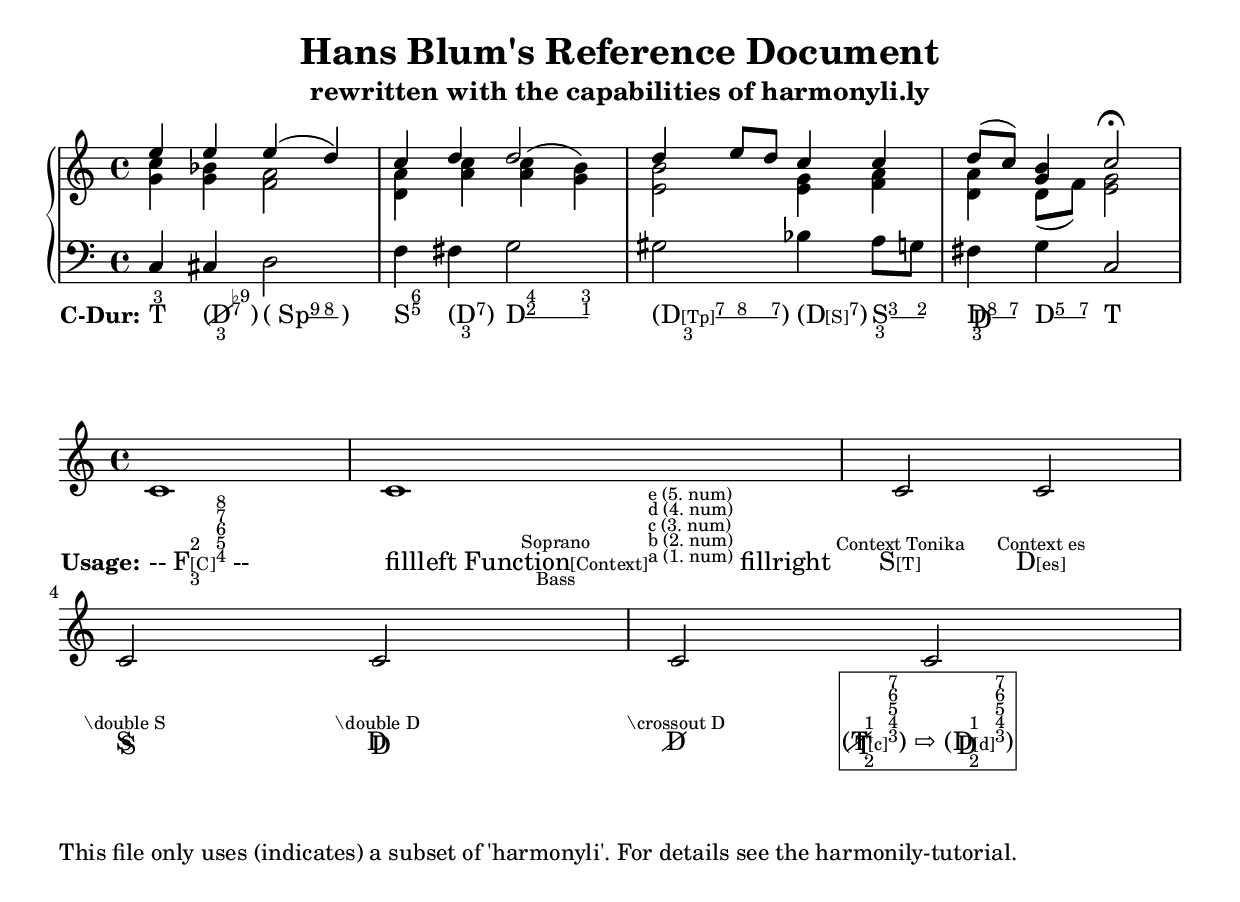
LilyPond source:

% sn967.ly :- a re-implementation of Hans Blum's reference document
% Copyright (c) 2019 Hans Blum, Karsten Reincke, 
%
% This file uses the score by which Hans Blum has explained / implemented
% his version of inserting Functional Harmony Analysis Symbols (FHAS) 
% see http://lsr.di.unimi.it/LSR/Item?id=967
% 
% It replaces his symbols by the equivalents of harmonyli.ly to verify that 
% harmonyli.ly has at least the same expressiveness like as Hans Blum's 
% preparatory work

% As reference to him, this file is named by a condensed version of the title
% "snippet no 977 of the LilyPond % Snippet Repository" = sn967.ly

% This file is distributed under the terms of the MIT license:
% --------------------------------------
% Copyright 2019 Karsten Reincke (Frankfurt), Hans Blum, 

% Permission is hereby granted, free of charge, to any person obtaining a copy 
% of this software and associated documentation files (the "Software"), to deal 
% in the Software without restriction, including without limitation the rights 
% to use, copy, modify, merge, publish, distribute, sublicense, and/or sell 
% copies of the Software, and to permit persons to whom the Software is 
% furnished to do so, subject to the following conditions:

% The above copyright notice and this permission notice shall be included in all 
% copies or substantial portions of the Software.

% THE SOFTWARE IS PROVIDED "AS IS", WITHOUT WARRANTY OF ANY KIND, EXPRESS OR 
% IMPLIED, INCLUDING BUT NOT LIMITED TO THE WARRANTIES OF MERCHANTABILITY, 
% FITNESS FOR A PARTICULAR PURPOSE AND NONINFRINGEMENT. IN NO EVENT SHALL THE 
% AUTHORS OR COPYRIGHT HOLDERS BE LIABLE FOR ANY CLAIM, DAMAGES OR OTHER 
% LIABILITY, WHETHER IN AN ACTION OF CONTRACT, TORT OR OTHERWISE, ARISING 
% FROM, OUT OF OR IN CONNECTION WITH THE SOFTWARE OR THE USE OR OTHER DEALINGS 
% IN THE SOFTWARE.

\version "2.20.0"

% harmonyli.ly :- a library for inserting Functional Harmony Analysis Symbols 
% into musical scores encoded in and created by LilyPOnd
%
% Copyright (c) 2019 Karsten Reincke, Frankfurt, Hans Blum
%
% release 1.2
%
% This file is distributed either under the terms of the MIT license or under 
% the terms of the GPLv3 license. Feel free to choose the distribution method 
% you prefer by deleting the unsuitable licensing statement (Don't delete both): 
%
% (a) If you want to use it under the terms of the MIT license erase the 
%     following GPLv3 licensing statement:
% (b) If you want to use harmonyli.ly under the terms of the GPLv2 license
%      erase the following MIT license text
%
% GPLv3-Licensing Statement
% -------------------------

% This program is free software: you can redistribute it and/or modify
% it under the terms of the GNU General Public License as published by
% the Free Software Foundation, either version 3 of the License, or
% (at your option) any later version.

% This program is distributed in the hope that it will be useful,
% but WITHOUT ANY WARRANTY; without even the implied warranty of
% MERCHANTABILITY or FITNESS FOR A PARTICULAR PURPOSE.  See the
% GNU General Public License for more details.

% You should have received a copy of the GNU General Public License
% along with this program.  If not, see <https://www.gnu.org/licenses/>.

% MIT-License and Licensing Statement
% --------------------------------------
% Copyright 2019 Karsten Reincke, Frankfurt

% Permission is hereby granted, free of charge, to any person 
% obtaining a copy of this software and associated documentation 
% files (the "Software"), to deal in the Software without 
% restriction, including without limitation the rights to use, 
% copy, modify, merge, publish, distribute, sublicense, and/or sell 
% copies of the Software, and to permit persons to whom the 
% Software is furnished to do so, subject to the following conditions:

% The above copyright notice and this permission notice shall be 
% included in all copies or substantial portions of the Software.

% THE SOFTWARE IS PROVIDED "AS IS", WITHOUT WARRANTY OF ANY KIND, 
% EXPRESS OR IMPLIED, INCLUDING BUT NOT LIMITED TO THE WARRANTIES 
% OF MERCHANTABILITY, FITNESS FOR A PARTICULAR PURPOSE AND 
% NONINFRINGEMENT. IN NO EVENT SHALL THE AUTHORS OR COPYRIGHT 
% HOLDERS BE LIABLE FOR ANY CLAIM, DAMAGES OR OTHER LIABILITY, 
% WHETHER IN AN ACTION OF CONTRACT, TORT OR OTHERWISE, ARISING 
% FROM, OUT OF OR IN CONNECTION WITH THE SOFTWARE OR THE USE 
% OR OTHER DEALINGS IN THE SOFTWARE.
%
% Some Compliance Hints: 
% ----------------------
% (A) MIT Usage
% -------------
% (1) For using harmonyli.ly compliantly it is sufficient if the
% MIT license text is part of this file.
% (2) For modifying harmonyli.ly compliantly or for using part of
% it, it is sufficient if the MIT license text is included in 
% all copies or substantial portions
% (3) Under the terms of the MIT license you may use harmonyli.ly
% as part of your overarching work and you may distribute this
% overarching complex as whole under any license you want. But
% you may not erase the MIT license text in this file or in
% all derived files - just as the MIT license requires:
%
% The above copyright notice and this permission notice shall be 
% included in all copies or substantial portions of the Software.
%
% (B) GPLv3 Usage
% ---------------
% If you prefer to distribute harmonyli.ly under the terms of the
% GPLv3, then you have to fulfill all requirements of the GPLv3,
% especially those of §4 and §5 (strong copyleft effect and so on)
% and those of §6 (Conveying Non-Source Forms)
%
%%%%%%%%%%%%%%%%%%%%%%%%%%%%%%%%%%%%%%%%%%%%%%%%%%%%%%%%%%%%%%%%%%%%

% Reference to groundwork
% -----------------------
% harmonyli.ly heavily uses ideas and code of Klaus Blum's groundwork which has 
% been published in the 'Lilypond Snippet Repository':
% -> http://lsr.di.unimi.it/LSR/Item?id=967
%
% In a mail from Nov. the 4th 2019 Klaus Blum explicitly approved that he 
% a) distributes his code under the terms of the (American) public domain 
% b) agrees to use his file as groundwork for harmonyli.ly
% c) to distribute the result under the terms of of a dual-license: the user 
%    shall be enabled to choose whether he wants to use it under the terms
%   of the GPLv3 or the MIT
%
% Just as Klaus Blum's groundwork, also harmonyli.ly uses some explanations of 
% Neil Puttock by which he described the use text span engraver.
% -> http://www.mail-archive.com/lilypond-user%40gnu.org/msg60732.html
%%%%%%%%%%%%%%%%%%%%%%%%%%%%%%%%%%%%%%%%%%%%%%%%%%%%%%%%%%%%%%%%%%%%

\version "2.20.0"


%%%%%%%%%%%%%%%%%%%%%%%%%%%%%%%%%%%%%%%%%%%%%%%%%%%%%%%%%%%%%%%%%%%%%%%%%%%
% For details of the implementation take a look at the tutorial in doc 
%%%%%%%%%%%%%%%%%%%%%%%%%%%%%%%%%%%%%%%%%%%%%%%%%%%%%%%%%%%%%%%%%%%%%%%%%%%%


% harmonyli.ly config area

% ImInfix

#(define imInfix "")


% ---------------------------------------------------------------------
% Harmonyli Interface No 1: The basic method for inserting all manually
% ---------------------------------------------------------------------

#(define-markup-command (addnum layout props adc adn ANL)
  (markup? markup? list?)
  (interpret-markup layout props
    (cond 
      ( (member adc ANL)
        #{
           \markup \numx #adn
        #}
      )
      ( else
        #{
           \markup  #adn 
        #}
      )
    )
  )
)
 
#(define-markup-command (has layout props RS SN BN aN bN cN dN eN CT fstl fstr NUNS)
  (markup? markup? markup? markup? markup? markup? markup? markup? markup? markup? markup? list?)
  (let* ((lCT (string-append "[" CT "]")))
    (if (equal? CT "")(set! lCT ""))
    (interpret-markup layout props
     #{
       \markup{
         \concat {
           $fstl
           \override #'(baseline-skip . 1.4)
           \center-column {
             \override #`(direction . ,UP)
             \override #'(baseline-skip . 2.0)
             \dir-column {
               \halign #CENTER
                \concat { $RS \tiny {  $lCT  } }
               \tiny
               \halign #CENTER
               $SN
             }
             \tiny
             $BN
           }
           \tiny
           \override #`(direction . ,UP)
           \override #'(baseline-skip . 0.8)
           \dir-column {
             " "
             {
               \override #`(direction . ,UP)
               \override #'(baseline-skip . 1.3)
               \dir-column { 
                 \addnum "a" $aN $NUNS  
                 \addnum "b" $bN $NUNS  
                 \addnum "c" $cN $NUNS
                 \addnum "d" $dN $NUNS   
                 \addnum "e" $eN $NUNS  
               }
             }
           }
           $fstr
         }
       }
     #}
 )))
 

#(define-markup-command 
  (rfhas layout props 
    RSl SNl BNl aNl bNl cNl dNl eNl CTl fstll fstrl NUNSl
    RSr SNr BNr aNr bNr cNr dNr eNr CTr fstlr fstrr NUNSr
    )
  ( markup? markup? markup? markup? markup? markup? markup? markup? markup?
    markup? markup? list?
    markup? markup? markup? markup? markup? markup? markup?
    markup? markup? markup? markup? list?
  )

    (interpret-markup layout props
     #{
        \markup{
          \concat {
            \box
            \concat {
              \has #RSl #SNl #BNl #aNl #bNl #cNl #dNl #eNl #CTl $fstll $fstrl #NUNSl
              " ⇨ "
              \has #RSr #SNr #BNr #aNr #bNr #cNr #dNr #eNr #CTr $fstlr $fstrr  #NUNSr
            }
            " "
          }      
        }
     #}
 ))
 
% ------------------------------------------------------------------------------
% Harmonyli Interface No 2.A: The core method for inserting only relevant values
% ------------------------------------------------------------------------------

#(define BNoteKey "B")
#(define SNoteKey "S")
#(define aNoteKey "a")
#(define bNoteKey "b")
#(define cNoteKey "c")
#(define dNoteKey "d")
#(define eNoteKey "e")
#(define fsKeyL "fl")
#(define fsKeyR "fr")
#(define nuKey "n")

#(define RsSpec "T")
#(define RsCont "C")

#(define NBNoteKey "nB")
#(define NSNoteKey "nS")
#(define NaNoteKey "na")
#(define NbNoteKey "nb")
#(define NcNoteKey "nc")
#(define NdNoteKey "nd")
#(define NeNoteKey "ne")
#(define NRsSpec "nT")
#(define NRsCont "nC")
#(define NfsKeyL "nfl")
#(define NfsKeyR "nfr")
#(define NnuKey "nn")

#(define BNoteDValue "")
#(define SNoteDValue "")
#(define aNoteDValue "")
#(define bNoteDValue "")
#(define cNoteDValue "")
#(define dNoteDValue "")
#(define eNoteDValue "")
#(define fsDValue "") 
#(define RsSpecDValue "")
#(define RsContDValue "")

#(define nuDValue (list ))

% The RS can be crossed out and or doubled To express the combinations
% we invent a parameter RS taking the values [ n (normal) | x | d | xd ]
% x

% evaluating the arguments:
% gets the associatedList and the key of the wanted RFS element
% if any pair in the list contains the key, it returns the value
% defined in the pair, otherwise it returns the default value
#(define (assign keyValue assocList defaultValue)
  (string? list?)
  (let* ((localPair (assoc keyValue assocList)))
    (if localPair (cdr localPair) defaultValue)
  )
)

% INTERFACE 2.A
% returns the Riemann Function Symbol as markup
#(define-markup-command (setHas layout props RS AL)
  (markup? list?)
  (let*
    ( 
      (lRS (assign RsSpec AL RsSpecDValue ))
      (lBN (assign BNoteKey AL BNoteDValue))
      (lSN (assign SNoteKey AL SNoteDValue))
      (laN (assign aNoteKey AL aNoteDValue))
      (lbN (assign bNoteKey AL bNoteDValue))
      (lcN (assign cNoteKey AL cNoteDValue))
      (ldN (assign dNoteKey AL dNoteDValue))
      (leN (assign eNoteKey AL eNoteDValue))
      (lCT (assign RsCont AL RsContDValue))
      (lFSl (assign fsKeyL AL fsDValue))
      (lFSr (assign fsKeyR AL fsDValue))
      (lnu (assign nuKey AL nuDValue ))
    )
  
    (interpret-markup layout props
      (cond
        ( (equal? lRS "d")
          #{
             \markup \has \double #RS #lSN #lBN  #laN #lbN #lcN #ldN #leN #lCT #lFSl #lFSr #lnu
          #}
        )
        ( (equal? lRS "x")
          #{
             \markup \has \crossout #RS #lSN #lBN  #laN #lbN #lcN #ldN #leN #lCT #lFSl #lFSr #lnu
          #}
        )
        ( (equal? lRS "xd")
          #{
             \markup \has \crossout \double #RS #lSN #lBN  #laN #lbN #lcN #ldN #leN #lCT #lFSl #lFSr #lnu
          #}
        )
        ( (equal? lRS "dx")
          #{
             \markup \has \crossout \double #RS #lSN #lBN  #laN #lbN #lcN #ldN #leN #lCT #lFSl #lFSr #lnu
          #}
        )
        ( else
          #{
             \markup \has #RS #lSN #lBN  #laN #lbN #lcN #ldN #leN #lCT #lFSl #lFSr #lnu
          #}
        )
      )
    )
   )
 )





% INTERFACE 2.A
% returns the Riemann Function Symbol as markup
#(define-markup-command (setRfHas layout props RSl RSr AL)
  (markup? markup? list?)
  (let*
    ( (lBNl (assign BNoteKey AL BNoteDValue))
      (lSNl (assign SNoteKey AL SNoteDValue))
      (laNl (assign aNoteKey AL aNoteDValue))
      (lbNl (assign bNoteKey AL bNoteDValue))
      (lcNl (assign cNoteKey AL cNoteDValue))
      (ldNl (assign dNoteKey AL dNoteDValue))
      (leNl (assign eNoteKey AL eNoteDValue))
      (lRSl (assign RsSpec AL RsSpecDValue ))
      (lCTl (assign RsCont AL RsContDValue)) 
      (lFSll (assign fsKeyL AL fsDValue))
      (lFSrl (assign fsKeyR AL fsDValue))
      (lnul (assign nuKey AL nuDValue ))
                
      (lBNr (assign NBNoteKey AL BNoteDValue))
      (lSNr (assign NSNoteKey AL SNoteDValue))
      (laNr (assign NaNoteKey AL aNoteDValue))
      (lbNr (assign NbNoteKey AL bNoteDValue))
      (lcNr (assign NcNoteKey AL cNoteDValue))
      (ldNr (assign NdNoteKey AL dNoteDValue))
      (leNr (assign NeNoteKey AL eNoteDValue))
      (lRSr (assign NRsSpec AL RsSpecDValue ))
      (lCTr (assign NRsCont AL RsContDValue))      
      (lFSlr (assign NfsKeyL AL fsDValue))
      (lFSrr (assign NfsKeyR AL fsDValue))
      (lnur (assign nuKey AL nuDValue ))
    )
  
    (interpret-markup layout props
      (cond
        ;; ---------- combinations with left double
        ( (and (equal? lRSl "d") (equal? lRSr "d"))
          #{
             \markup \rfhas 
                \double #RSl #lSNl #lBNl  #laNl #lbNl #lcNl #ldNl #leNl #lCTl #lFSll #lFSrl #lnul
                \double #RSr #lSNr #lBNr  #laNr #lbNr #lcNr #ldNr #leNr #lCTr #lFSlr #lFSrr #lnur
          #}
        )
        ( (and (equal? lRSl "d") (equal? lRSr "x"))
          #{
             \markup \rfhas   
                \double #RSl #lSNl #lBNl  #laNl #lbNl #lcNl #ldNl #leNl #lCTl #lFSll #lFSrl #lnul
                \crossout #RSr #lSNr #lBNr  #laNr #lbNr #lcNr #ldNr #leNr #lCTr #lFSlr #lFSrr #lnur          
          #}
        )
         ( (and (equal? lRSl "d") (equal? lRSr "dx"))
          #{
             \markup \rfhas   
                \double #RSl #lSNl #lBNl  #laNl #lbNl #lcNl #ldNl #leNl #lCTl #lFSll #lFSrl #lnul
                \crossout \double #RSr #lSNr #lBNr  #laNr #lbNr #lcNr #ldNr #leNr #lCTr #lFSlr #lFSrr #lnur             
          #}
        )
         ( (and (equal? lRSl "d") (equal? lRSr "xd"))
          #{
             \markup \rfhas  
                \double #RSl #lSNl #lBNl  #laNl #lbNl #lcNl #ldNl #leNl #lCTl #lFSll #lFSrl #lnul
                \crossout \double #RSr #lSNr #lBNr  #laNr #lbNr #lcNr #ldNr #leNr #lCTr #lFSlr #lFSrr #lnur            
          #}
        )
        ( (and (equal? lRSl "d") (equal? lRSr ""))
          #{
             \markup \rfhas  
                \double #RSl #lSNl #lBNl  #laNl #lbNl #lcNl #ldNl #leNl #lCTl #lFSll #lFSrl #lnul
                #RSr #lSNr #lBNr  #laNr #lbNr #lcNr #ldNr #leNr #lCTr #lFSlr #lFSrr #lnur      
          #}
        )
        ;; ---------- combinations with left crossout
        ( (and (equal? lRSl "x") (equal? lRSr "d"))
          #{
             \markup \rfhas  
                \crossout #RSl #lSNl #lBNl  #laNl #lbNl #lcNl #ldNl #leNl #lCTl #lFSll #lFSrl #lnul
                \double #RSr #lSNr #lBNr  #laNr #lbNr #lcNr #ldNr #leNr #lCTr #lFSlr #lFSrr #lnur            
          #}
        )
        ( (and (equal? lRSl "x") (equal? lRSr "x"))
          #{
             \markup \rfhas  
                \crossout #RSl #lSNl #lBNl  #laNl #lbNl #lcNl #ldNl #leNl #lCTl #lFSll #lFSrl #lnul
                \crossout #RSr #lSNr #lBNr  #laNr #lbNr #lcNr #ldNr #leNr #lCTr #lFSlr #lFSrr #lnur          
          #}
        )
         ( (and (equal? lRSl "x") (equal? lRSr "dx"))
          #{
             \markup \rfhas  
                \crossout #RSl #lSNl #lBNl  #laNl #lbNl #lcNl #ldNl #leNl #lCTl #lFSll #lFSrl #lnul
                \crossout \double #RSr #lSNr #lBNr  #laNr #lbNr #lcNr #ldNr #leNr #lCTr #lFSlr #lFSrr #lnur            
          #}
        )
         ( (and (equal? lRSl "x") (equal? lRSr "xd"))
          #{
             \markup \rfhas  
                \crossout #RSl #lSNl #lBNl  #laNl #lbNl #lcNl #ldNl #leNl #lCTl #lFSll #lFSrl #lnul
                \crossout \double #RSr #lSNr #lBNr  #laNr #lbNr #lcNr #ldNr #leNr #lCTr #lFSlr #lFSrr #lnur           
          #}
        )
        ( (and (equal? lRSl "x") (equal? lRSr ""))
          #{
             \markup \rfhas  
                \crossout #RSl #lSNl #lBNl  #laNl #lbNl #lcNl #ldNl #leNl #lCTl #lFSll #lFSrl #lnul
                #RSr #lSNr #lBNr  #laNr #lbNr #lcNr #ldNr #leNr #lCTr #lFSlr #lFSrr #lnur        
          #}
        )
        ;; ---------- combinations with left crossout double (dx)
        ( (and (equal? lRSl "dx") (equal? lRSr "d"))
          #{
             \markup \rfhas          
                \crossout \double #RSl #lSNl #lBNl  #laNl #lbNl #lcNl #ldNl #leNl #lCTl #lFSll #lFSrl #lnul
                \double #RSr #lSNr #lBNr  #laNr #lbNr #lcNr #ldNr #leNr #lCTr #lFSlr #lFSrr #lnur       
          #}
        )
        ( (and (equal? lRSl "dx") (equal? lRSr "x"))
          #{
             \markup \rfhas  
                \crossout \double #RSl #lSNl #lBNl  #laNl #lbNl #lcNl #ldNl #leNl #lCTl #lFSll #lFSrl #lnul
               \crossout #RSr #lSNr #lBNr  #laNr #lbNr #lcNr #ldNr #leNr #lCTr #lFSlr #lFSrr #lnur         
          #}
        )
         ( (and (equal? lRSl "dx") (equal? lRSr "dx"))
          #{
             \markup \rfhas  
                \crossout \double #RSl #lSNl #lBNl  #laNl #lbNl #lcNl #ldNl #leNl #lCTl #lFSll #lFSrl #lnul
                \crossout \double #RSr #lSNr #lBNr  #laNr #lbNr #lcNr #ldNr #leNr #lCTr #lFSlr #lFSrr #lnur           
          #}
        )
         ( (and (equal? lRSl "dx") (equal? lRSr "xd"))
          #{
             \markup \rfhas  
                \crossout \double #RSl #lSNl #lBNl  #laNl #lbNl #lcNl #ldNl #leNl #lCTl #lFSll #lFSrl #lnul
                \crossout \double #RSr #lSNr #lBNr  #laNr #lbNr #lcNr #ldNr #leNr #lCTr #lFSlr #lFSrr #lnur           
          #}
        )
        ( (and (equal? lRSl "dx") (equal? lRSr ""))
          #{
             \markup \rfhas  
                \crossout \double #RSl #lSNl #lBNl  #laNl #lbNl #lcNl #ldNl #leNl #lCTl #lFSll #lFSrl #lnul
                #RSr #lSNr #lBNr  #laNr #lbNr #lcNr #ldNr #leNr #lCTr #lFSlr #lFSrr #lnur        
          #}
        )
        ;; ---------- combinations with left crossout double (xd)
        ( (and (equal? lRSl "xd") (equal? lRSr "d"))
          #{
             \markup \rfhas  
                \crossout \double #RSl #lSNl #lBNl  #laNl #lbNl #lcNl #ldNl #leNl #lCTl #lFSll #lFSrl #lnul
                \double #RSr #lSNr #lBNr  #laNr #lbNr #lcNr #ldNr #leNr #lCTr #lFSlr #lFSrr #lnur         
          #}
        )
        ( (and (equal? lRSl "xd") (equal? lRSr "x"))
          #{
             \markup \rfhas  
                \crossout \double #RSl #lSNl #lBNl  #laNl #lbNl #lcNl #ldNl #leNl #lCTl #lFSll #lFSrl #lnul
                \crossout #RSr #lSNr #lBNr  #laNr #lbNr #lcNr #ldNr #leNr #lCTr #lFSlr #lFSrr #lnur          
          #}
        )
         ( (and (equal? lRSl "xd") (equal? lRSr "dx"))
          #{
             \markup \rfhas  
                \crossout \double #RSl #lSNl #lBNl  #laNl #lbNl #lcNl #ldNl #leNl #lCTl #lFSll #lFSrl #lnul
                \crossout \double #RSr #lSNr #lBNr  #laNr #lbNr #lcNr #ldNr #leNr #lCTr #lFSlr #lFSrr #lnur           
          #}
        )
         ( (and (equal? lRSl "xd") (equal? lRSr "xd"))
          #{
             \markup \rfhas  
                \crossout \double #RSl #lSNl #lBNl  #laNl #lbNl #lcNl #ldNl #leNl #lCTl #lFSll #lFSrl #lnul
                \crossout \double #RSr #lSNr #lBNr  #laNr #lbNr #lcNr #ldNr #leNr #lCTr #lFSlr #lFSrr #lnur            
          #}
        )
        ( (and (equal? lRSl "xd") (equal? lRSr ""))
          #{
             \markup \rfhas  
                \crossout \double #RSl #lSNl #lBNl  #laNl #lbNl #lcNl #ldNl #leNl #lCTl #lFSll #lFSrl #lnul
                #RSr #lSNr #lBNr  #laNr #lbNr #lcNr #ldNr #leNr #lCTr #lFSlr #lFSrr #lnur          
          #}
        )
        ;; ---------- combinations with left pure
        ( (and (equal? lRSl "") (equal? lRSr "d"))
          #{
             \markup \rfhas  
                #RSl #lSNl #lBNl  #laNl #lbNl #lcNl #ldNl #leNl #lCTl #lFSll #lFSrl #lnul
                \double #RSr #lSNr #lBNr  #laNr #lbNr #lcNr #ldNr #leNr #lCTr #lFSlr #lFSrr #lnur            
          #}
        )
        ( (and (equal? lRSl "") (equal? lRSr "x"))
          #{
             \markup \rfhas  
                #RSl #lSNl #lBNl  #laNl #lbNl #lcNl #ldNl #leNl #lCTl #lFSll #lFSrl #lnul
                \crossout #RSr #lSNr #lBNr  #laNr #lbNr #lcNr #ldNr #leNr #lCTr #lFSlr #lFSrr #lnur           
          #}
        )
         ( (and (equal? lRSl "") (equal? lRSr "dx"))
          #{
             \markup \rfhas  
                #RSl #lSNl #lBNl  #laNl #lbNl #lcNl #ldNl #leNl #lCTl #lFSll #lFSrl #lnul
                \crossout \double #RSr #lSNr #lBNr  #laNr #lbNr #lcNr #ldNr #leNr #lCTr #lFSlr #lFSrr #lnur            
          #}
        )
         ( (and (equal? lRSl "") (equal? lRSr "xd"))
          #{
             \markup \rfhas  
                #RSl #lSNl #lBNl  #laNl #lbNl #lcNl #ldNl #leNl #lCTl #lFSll #lFSrl #lnul
                \crossout \double #RSr #lSNr #lBNr  #laNr #lbNr #lcNr #ldNr #leNr #lCTr #lFSlr #lFSrr #lnur           
          #}
        )

        ( else
          #{
             \markup \rfhas 
                #RSl #lSNl #lBNl  #laNl #lbNl #lcNl #ldNl #leNl #lCTl #lFSll #lFSrl #lnul
                #RSr #lSNr #lBNr  #laNr #lbNr #lcNr #ldNr #leNr #lCTr #lFSlr #lFSrr #lnur         
         #}
        )
      )
    )
   )
 )

% ------------------------------------------------------------------------------
% Harmonyli Interface No 2.B: Functions to use intermediary areas
% ------------------------------------------------------------------------------

% returns the Riemann Function Symbol as markup
#(define-markup-command (setImHas layout props RS AL)
  (markup? list?)
  (let*
    ( (lBN (assign BNoteKey AL BNoteDValue))
      (lSN (assign SNoteKey AL SNoteDValue))
      (laN (assign aNoteKey AL aNoteDValue))
      (lbN (assign bNoteKey AL bNoteDValue))
      (lcN (assign cNoteKey AL cNoteDValue))
      (ldN (assign dNoteKey AL dNoteDValue))
      (leN (assign eNoteKey AL eNoteDValue))
      (lRS (assign RsSpec AL RsSpecDValue ))
      (lCT (assign RsCont AL RsContDValue))
      (lFSl (assign fsKeyL AL fsDValue))
      (lFSr (assign fsKeyR AL fsDValue))
      (lnu (assign nuKey AL nuDValue ))
    )
    (set! lFSl (string-append lFSl "(" imInfix  ))
    (set! lFSr (string-append imInfix  ")" lFSr ))
    (interpret-markup layout props
      (cond
        ( (equal? lRS "d")
          #{
             \markup \has \double #RS #lSN #lBN  #laN #lbN #lcN #ldN #leN #lCT #lFSl #lFSr #lnu
          #}
        )
        ( (equal? lRS "x")
          #{
             \markup \has \crossout #RS #lSN #lBN  #laN #lbN #lcN #ldN #leN #lCT #lFSl #lFSr #lnu
          #}
        )
        ( (equal? lRS "xd")
          #{
             \markup \has \crossout \double #RS #lSN #lBN  #laN #lbN #lcN #ldN #leN #lCT #lFSl #lFSr #lnu
          #}
        )
        ( (equal? lRS "dx")
          #{
             \markup \has \crossout \double #RS #lSN #lBN  #laN #lbN #lcN #ldN #leN #lCT #lFSl #lFSr #lnu
          #}
        )
        ( else
          #{
             \markup \has #RS #lSN #lBN  #laN #lbN #lcN #ldN #leN #lCT #lFSl #lFSr #lnu
          #}
        )
      )
    )
   )
 )

% returns the Riemann Function Symbol as markup
#(define-markup-command (openImRow layout props RS AL)
  (markup? list?)
  (let*
    ( (lBN (assign BNoteKey AL BNoteDValue))
      (lSN (assign SNoteKey AL SNoteDValue))
      (laN (assign aNoteKey AL aNoteDValue))
      (lbN (assign bNoteKey AL bNoteDValue))
      (lcN (assign cNoteKey AL cNoteDValue))
      (ldN (assign dNoteKey AL dNoteDValue))
      (leN (assign eNoteKey AL eNoteDValue))
      (lRS (assign RsSpec AL RsSpecDValue ))
      (lCT (assign RsCont AL RsContDValue))
      (lFSl (assign fsKeyL AL fsDValue))
      (lFSr (assign fsKeyR AL fsDValue))
      (lnu (assign nuKey AL nuDValue ))
    )
    (set! lFSl (string-append lFSl "(" imInfix ))
    (interpret-markup layout props
      (cond
        ( (equal? lRS "d")
          #{
             \markup \has \double #RS #lSN #lBN  #laN #lbN #lcN #ldN #leN #lCT #lFSl #lFSr #lnu
          #}
        )
        ( (equal? lRS "x")
          #{
             \markup \has \crossout #RS #lSN #lBN  #laN #lbN #lcN #ldN #leN #lCT #lFSl #lFSr #lnu
          #}
        )
        ( (equal? lRS "xd")
          #{
             \markup \has \crossout \double #RS #lSN #lBN  #laN #lbN #lcN #ldN #leN #lCT #lFSl #lFSr #lnu
          #}
        )
        ( (equal? lRS "dx")
          #{
             \markup \has \crossout \double #RS #lSN #lBN  #laN #lbN #lcN #ldN #leN #lCT #lFSl #lFSr #lnu
          #}
        )
        ( else
          #{
             \markup \has #RS #lSN #lBN  #laN #lbN #lcN #ldN #leN #lCT #lFSl #lFSr #lnu
          #}
        )
      )
    )
   )
 )

% returns the Riemann Function Symbol as markup
#(define-markup-command (closeImRow layout props RS AL)
  (markup? list?)
  (let*
    ( (lBN (assign BNoteKey AL BNoteDValue))
      (lSN (assign SNoteKey AL SNoteDValue))
      (laN (assign aNoteKey AL aNoteDValue))
      (lbN (assign bNoteKey AL bNoteDValue))
      (lcN (assign cNoteKey AL cNoteDValue))
      (ldN (assign dNoteKey AL dNoteDValue))
      (leN (assign eNoteKey AL eNoteDValue))
      (lRS (assign RsSpec AL RsSpecDValue ))
      (lCT (assign RsCont AL RsContDValue))
      (lFSl (assign fsKeyL AL fsDValue))
      (lFSr (assign fsKeyR AL fsDValue))
      (lnu (assign nuKey AL nuDValue ))
    )
    (set! lFSr (string-append imInfix ")" lFSr ))
    (interpret-markup layout props
      (cond
        ( (equal? lRS "d")
          #{
             \markup \has \double #RS #lSN #lBN  #laN #lbN #lcN #ldN #leN #lCT #lFSl #lFSr #lnu
          #}
        )
        ( (equal? lRS "x")
          #{
             \markup \has \crossout #RS #lSN #lBN  #laN #lbN #lcN #ldN #leN #lCT #lFSl #lFSr #lnu
          #}
        )
        ( (equal? lRS "xd")
          #{
             \markup \has \crossout \double #RS #lSN #lBN  #laN #lbN #lcN #ldN #leN #lCT #lFSl #lFSr #lnu
          #}
        )
        ( (equal? lRS "dx")
          #{
             \markup \has \crossout \double #RS #lSN #lBN  #laN #lbN #lcN #ldN #leN #lCT #lFSl #lFSr #lnu
          #}
        )
        ( else
          #{
             \markup \has #RS #lSN #lBN  #laN #lbN #lcN #ldN #leN #lCT #lFSl #lFSr #lnu
          #}
        )
      )
    )
   )
 )

% ------------------------------------------------------------------------------
% Harmonyli Interface No 2.C: Functions to use zoom in analyses
% ------------------------------------------------------------------------------

initTextSpan =
#(define-music-function (parser location fText) (string?)
   #{
     \once \override TextSpanner #'direction = #DOWN
     \once \override TextSpanner #'style = #'line
     \once \override TextSpanner #'outside-staff-priority = ##f
     \once \override TextSpanner #'padding = #-0.6 % sets the distance of the line from the lyrics
     \once \override TextSpanner #'bound-details =
     #`((left . ((Y . 0)
                 (padding . 0)
                 (attach-dir . ,LEFT)))
        (left-broken . ((end-on-note . #t)))
        (right . ((Y . 0)
                  (padding . 0)
                  (attach-dir . ,RIGHT))))
     \once \override TextSpanner.bound-details.left.text = $fText
   #})


#(define-markup-command (openZoomRow layout props RS AL)
  (markup? list?)
  (let*
    ( (lBN (assign BNoteKey AL BNoteDValue))
      (lSN (assign SNoteKey AL SNoteDValue))
      (laN (assign aNoteKey AL aNoteDValue))
      (lbN (assign bNoteKey AL bNoteDValue))
      (lcN (assign cNoteKey AL cNoteDValue))
      (ldN (assign dNoteKey AL dNoteDValue))
      (leN (assign eNoteKey AL eNoteDValue))
      (lRS (assign RsSpec AL RsSpecDValue ))
      (lCT (assign RsCont AL RsContDValue))
      (lFSl (assign fsKeyL AL fsDValue))
      (lFSr (assign fsKeyR AL fsDValue))
      (lnu (assign nuKey AL nuDValue ))
    )
 
    (interpret-markup layout props
      (cond
        ( (equal? lRS "d")
          #{
             \markup \has \double #RS #lSN #lBN  #laN #lbN #lcN #ldN #leN #lCT #lFSl #lFSr #lnu
          #}
        )
        ( (equal? lRS "x")
          #{
             \markup \has \crossout #RS #lSN #lBN  #laN #lbN #lcN #ldN #leN #lCT #lFSl #lFSr #lnu
          #}
        )
        ( (equal? lRS "xd")
          #{
             \markup \has \crossout \double #RS #lSN #lBN  #laN #lbN #lcN #ldN #leN #lCT #lFSl #lFSr #lnu
          #}
        )
        ( (equal? lRS "dx")
          #{
             \markup \has \crossout \double #RS #lSN #lBN  #laN #lbN #lcN #ldN #leN #lCT #lFSl #lFSr #lnu
          #}
        )
        ( else
          #{
             \markup \has #RS #lSN #lBN  #laN #lbN #lcN #ldN #leN #lCT #lFSl #lFSr #lnu
          #}
        )
      )
    )
   )
 )

#(define-markup-command (openImZoomRow layout props RS AL)
  (markup? list?)
  (let*
    ( 
      (lRS (assign RsSpec AL RsSpecDValue ))    
      (lBN (assign BNoteKey AL BNoteDValue))
      (lSN (assign SNoteKey AL SNoteDValue))
      (laN (assign aNoteKey AL aNoteDValue))
      (lbN (assign bNoteKey AL bNoteDValue))
      (lcN (assign cNoteKey AL cNoteDValue))
      (ldN (assign dNoteKey AL dNoteDValue))
      (leN (assign eNoteKey AL eNoteDValue))
      (lCT (assign RsCont AL RsContDValue))
      (lFSl (assign fsKeyL AL fsDValue))
      (lFSr (assign fsKeyR AL fsDValue))
      (lnu (assign nuKey AL nuDValue ))
    )
    (set! lFSl (string-append lFSl "(" imInfix ))
    (interpret-markup layout props
      (cond
        ( (equal? lRS "d")
          #{
             \markup \has \double #RS #lSN #lBN  #laN #lbN #lcN #ldN #leN #lCT #lFSl #lFSr #lnu
          #}
        )
        ( (equal? lRS "x")
          #{
             \markup \has \crossout #RS #lSN #lBN  #laN #lbN #lcN #ldN #leN #lCT #lFSl #lFSr #lnu
          #}
        )
        ( (equal? lRS "xd")
          #{
             \markup \has \crossout \double #RS #lSN #lBN  #laN #lbN #lcN #ldN #leN #lCT #lFSl #lFSr #lnu
          #}
        )
        ( (equal? lRS "dx")
          #{
             \markup \has \crossout \double #RS #lSN #lBN  #laN #lbN #lcN #ldN #leN #lCT #lFSl #lFSr #lnu
          #}
        )
        ( else
          #{
             \markup \has #RS #lSN #lBN  #laN #lbN #lcN #ldN #leN #lCT #lFSl #lFSr #lnu
          #}
        )
      )
    )
   )
 )


#(define-markup-command (expZoomRow layout props AL)
  (list?)
  (let*
    ( (lBN (assign BNoteKey AL BNoteDValue))
      (laN (assign aNoteKey AL aNoteDValue))
      (lbN (assign bNoteKey AL bNoteDValue))
      (lcN (assign cNoteKey AL cNoteDValue))
      (ldN (assign dNoteKey AL dNoteDValue))
      (leN (assign eNoteKey AL eNoteDValue))
      (lnu (assign nuKey AL nuDValue ))
    )
  
    (interpret-markup layout props
     #{
         \markup \has " " "" #lBN #laN #lbN #lcN #ldN #leN "" "" "" #lnu
     #}
    )
   )
 )


#(define-markup-command (closeImZoomRow layout props AL)
  (list?)
  (let*
    ( (lBN (assign BNoteKey AL BNoteDValue))
      (laN (assign aNoteKey AL aNoteDValue))
      (lbN (assign bNoteKey AL bNoteDValue))
      (lcN (assign cNoteKey AL cNoteDValue))
      (ldN (assign dNoteKey AL dNoteDValue))
      (leN (assign eNoteKey AL eNoteDValue))
      (lFSr (assign fsKeyR AL fsDValue))
      (lnu (assign nuKey AL nuDValue ))
    )
    (set! lFSr (string-append imInfix ")" lFSr) )
    (interpret-markup layout props
      #{ \markup \has " " "" #lBN  #laN #lbN #lcN #ldN #leN "" "" #lFSr #lnu #}
    )
   )
 )
% -----------------------------------------------------------------------------
% Harmonyli Interface No 3: Some often used RFS (= instantiation of level 2)
% ------------------------------------------------------------------------------

#(define-markup-command (FHAS layout props rs)
  (markup?)
  (interpret-markup layout props
    #{ \markup \setHas #rs #'() #}
   )
 )


#(define-markup-command (FHASth layout props rs)
  (markup?)
  (interpret-markup layout props
    #{ \markup \setHas #rs #'(("B"."3") ) #}
   )
 ) 
 

#(define-markup-command (Dsept layout props)
  ()
  (interpret-markup layout props
    #{ \markup \setHas "D" #'(("a"."7") ) #}
   )
 )

#(define-markup-command (Dseptnone layout props)
  ()
  (interpret-markup layout props
    #{ \markup \setHas "D" #'(("a"."7")("b"."9")) #}
   )
 )
 
% ---------------------------------------------------------------
%               Extender lines
% The text parameter "fText" will be placed at the left end of the extender.
% It will only consist of some spaces to move the left end a little forward.
% ---------------------------------------------------------------

fExtend =
#(define-music-function (parser location fText) (string?)
   #{
     \once \override TextSpanner #'direction = #DOWN
     \once \override TextSpanner #'style = #'line
     \once \override TextSpanner #'outside-staff-priority = ##f
     \once \override TextSpanner #'padding = #-0.6 % sets the distance of the line from the lyrics
     \once \override TextSpanner #'bound-details =
     #`((left . ((Y . 0)
                 (padding . 0)
                 (attach-dir . ,LEFT)))
        (left-broken . ((end-on-note . #t)))
        (right . ((Y . 0)
                  (padding . 0)
                  (attach-dir . ,RIGHT))))
     \once \override TextSpanner.bound-details.left.text = $fText
   #})

% ---------------------------------------------------------------
% ----- cross out the letter for "shortened dominants" (where base is omitted):
% ---------------------------------------------------------------

#(define-markup-command (crossout layout props letter)
   (markup?)
   (interpret-markup layout props
     #{
       \markup{
         \concat {
           \override #'(baseline-skip . 0.4)
           \left-column {
             $letter
             \with-dimensions #'(-0.0 . 0.0) #'(0 . 0)
             \translate-scaled #'(-0.3 . 0.3)
             \with-dimensions #'(-0.0 . 0.0) #'(0 . 0)
             \draw-line #'(2.3 . 1.8)
           }
         }
       }
     #}))

#(define-markup-command (numx layout props num)
   (markup?)
   (interpret-markup layout props
     #{
       \markup{
         \concat {
           \override #'(baseline-skip . 0)
           \left-column {
             $num
             \with-dimensions #'(-0.0 . 0.0) #'(0 . 0)
             \translate-scaled #'(-0.1 . 0.1)
             \with-dimensions #'(-0.0 . 0.0) #'(0 . 0)
             \draw-line #'(1.2 . 1.2)
           }
         }
       }
     #}))

% ---------------------------------------------------------------
% ----- double-printed letters for double dominant or double subdominant:
% ---------------------------------------------------------------

#(define-markup-command (double layout props letter)
   (markup?)
   (interpret-markup layout props
     #{
       \markup{
         \concat {
           \override #'(baseline-skip . 0.4)
           \left-column {
             $letter
             \with-dimensions #'(-0.4 . 0.6) #'(0 . 0)
             $letter
           }
         }
       }
     #}))

%%%%%%%%%%%%%%%%%%%%%%%%%%%%%%%%%%%%%%%%%%%%%%%%%%%%%%%%%%%%%%%%%%%%%%%%%%%
% This is a proposal for an improved function 'double' which unfortunately
% needs LilyPond 2.19.x
% #(define-markup-command (double layout props letter)
%   (markup?)
%   (interpret-markup layout props
%     #{
%       \markup{
%         \overlay {
%           $letter
%           \translate-scaled #'(0.4 . -0.4)
%           $letter
%         }
%       }
%     #}))
%%%%%%%%%%%%%%%%%%%%%%%%%%%%%%%%%%%%%%%%%%%%%%%%%%%%%%%%%%%%%%%%%%%%%%%%








\paper {
  indent = 0
  ragged-right = ##f
}

\header {
  %tagline = ##f
  title = "Hans Blum's Reference Document"
  subtitle = "rewritten with the capabilities of harmonyli.ly"
}


% ---------------------------------------------------------------
% ----- Voices: soprano, alto, tenor
% ---------------------------------------------------------------

global  = { \key c \major  \time 4/4}

sopranmel = \relative c'' {
  \clef treble
  \stemUp
  \global
  e4 e e( d)
  c4 d d2
  d4 e8 d c4 c
  d8( c) <b g>4 c2\fermata

}

altmel = \relative c'' {
  \clef treble
  \stemDown
  \global
  c4 bes a2
  a4 c c( b)
  b2 g4 a
  a4 \hideNotes g8 s \unHideNotes g2
}

tenormel = \relative c' {
  \clef treble
  \stemDown
  \global
  g'4 g f2
  d4 a' a( g)
  e2 e4 f
  d4 d8( f) e2
}



% ---------------------------------------------------------------
% ----- hidden bass voice (not to be displayed, only
% ----- for aligning the lyrics via "lyricsto"
% ---------------------------------------------------------------

bassmelhidden =
\relative c {
  \clef bass
  \stemDown
  \global
  \override NoteHead.color = #red
  \override NoteColumn #'ignore-collision = ##t
  f,4 cis'4 d d
  f4 fis4 g g
  gis4 gis8 gis bes4 a8 g
  fis8 fis g8 g c,2
}

% ---------------------------------------------------------------
% ----- bass voice to be displayed
% ---------------------------------------------------------------

bassmelshown = \relative c {
  \clef bass
  \stemNeutral
  \global
  %    \hideNotes
  c4 cis4 d2
  f4 fis4 g2
  gis2 bes4 a8 g
  fis4 g4 c,2
}

% ---------------------------------------------------------------
% ----- "lyrics": Symbols for functional harmony
% ---------------------------------------------------------------

lyr = \lyricmode {
  \override LyricText.self-alignment-X = #LEFT
  \override LyricExtender.left-padding = #-0.5
  \override LyricExtender.extra-offset = #'(0 . 0.5)

  % Usage: see the harmonyli.ly tutorial

  \set stanza = #"C-Dur:"
  % encoding on level 1 
  \markup \has "T" "3" ""  "" "" "" "" ""  "" "" "" #'()

  \markup \has \crossout "D" "" "3"  "7" "♭9" "" "" ""  "" "(" ")" #'()
  \initTextSpan "       "
  \markup \has "Sp" "" ""  "9" "" "" "" "" ""  "( " "" #'()
  \startTextSpan  
  \markup \has "" "" ""  "8" "" "" "" "" ""  "" " )" #'()
  \stopTextSpan

  % encoding on level 2  
  \markup \setHas "S" #'(("a"."5") ("b"."6"))

  \markup \setImHas "D" #'(("B"."3")("a" . "7")) 

  \initTextSpan "   "
  \markup \openZoomRow "D" #'(("a"."2")("b" . "4")) 
  \startTextSpan
  \markup \expZoomRow #'(("a"."1")("b" . "3")) 
  \stopTextSpan
  
 
  \initTextSpan "          "
  \markup \openImZoomRow "D" #'(("B"."3")("a" . "7")("C"."Tp")) 
  \startTextSpan
  \markup \expZoomRow #'(("a"."8")) 
  \markup \closeImZoomRow #'(("a"."7")) 
  \stopTextSpan
  

  \markup \setImHas "D" #'(("a" . "7")("C"."S")) 

  \initTextSpan "   " 
  \markup \openZoomRow "S" #'(("B"."3")("a" . "3"))
  \startTextSpan
  \markup \expZoomRow #'(("a"."2"))   
  \stopTextSpan
  
  \initTextSpan "    "
  \markup \openZoomRow "D" #'(("T" ."d")("B"."3")("a" . "8"))
  \startTextSpan
  \markup \expZoomRow #'(("a"."7"))  
  \stopTextSpan
  
  \initTextSpan "   "
  \markup \openZoomRow "D" #'(("a" . "5")("f" . "")) 
  \startTextSpan  \startTextSpan
  \markup \expZoomRow #'(("a"."7"))   
  \stopTextSpan
  
  % symbol on level 3
  \markup \FHAS "T" 
}


\score {
  \new GrandStaff <<
    \new Staff = upper
    \with { printPartCombineTexts = ##f }
    {
      <<
        \sopranmel \\
        \partcombine \altmel \tenormel
      >>
    }
    \new Staff = lower
    \new Voice = "bassstimmeSichtbar"
    \with { printPartCombineTexts = ##f }
    {
      <<
        \bassmelshown
        % change "NullVoice" to "Voice" to make the hidden bass voice visible:
        \new NullVoice = "bassstimme" {\shiftOff  \bassmelhidden}
        \new Lyrics \lyricsto "bassstimme" \lyr
      >>
    }
  >>
  \layout {
    \context {
      \Lyrics
      \consists "Text_spanner_engraver"
    }
  }
  \midi {}
} 
 
\markup \vspace #2

\score {
  \relative c' { c1 c c2 c c c c c }
  \addlyrics {
    \override LyricText.self-alignment-X = #LEFT
    \set stanza = #"Usage:"
    \markup \has "F" "2" "3"  "4" "5" "6" "7" "8"  "C" "-- " " --" #'()
    \markup \has "Function" "Soprano" "Bass"  
      "a (1. num)" "b (2. num)" "c (3. num)" 
        "d (4. num)" "e (5. num)" "Context"  "fillleft " " fillright" #'()
    \override LyricText.self-alignment-X = #CENTER
    \markup \has "S" "Context Tonika" ""  "" "" "" "" ""   "T" "" "" #'()
    \markup \has "D" "Context es" ""  "" "" "" "" ""  "es" "" "" #'()
    \markup \has \double "S" "  \double S  " ""  "" "" "" "" ""  "" "" "" #'()
    \markup \has \double "D" "  \double D  " ""  "" "" "" "" ""  "" "" "" #'()
    \markup \has \crossout "D" "  \crossout D  " ""  "" "" "" "" ""  "" "" "" #'()

    \markup \setRfHas "T" "D" 
    #'( ("T"."dx")("S"."1")("B"."2")("a"."3")("b"."4")("c"."5")("d"."6")("e"."7")("C" . "c")("fr".")")("fl"."(")
        ("nT"."d")("nS"."1")("nB"."2")("na"."3")("nb"."4")("nc"."5")("nd"."6")("ne"."7")("nC" . "d")("nfr".")")("nfl"."(")
       
    )

    %\markup 
    %\flas "T" "1" "2"  "3" "4" "5" "6" "7"  "8" "[" "]" "D" "1" "2"  "3" "4" "5" "6" "7"  "8" "(" ")"
    %\setImHas "S" #'(("T"."xd")("S"."1")
    %("B"."2")("a"."3")("b"."4")("c"."5")("d"."6")("e"."7")("C" . "c")("fr"."(")("fl".")"))


  }
} 

\markup \vspace #2
\markup { 
  This file only uses (indicates) a subset of 'harmonyli'. 
  For details see the harmonily-tutorial.
}
